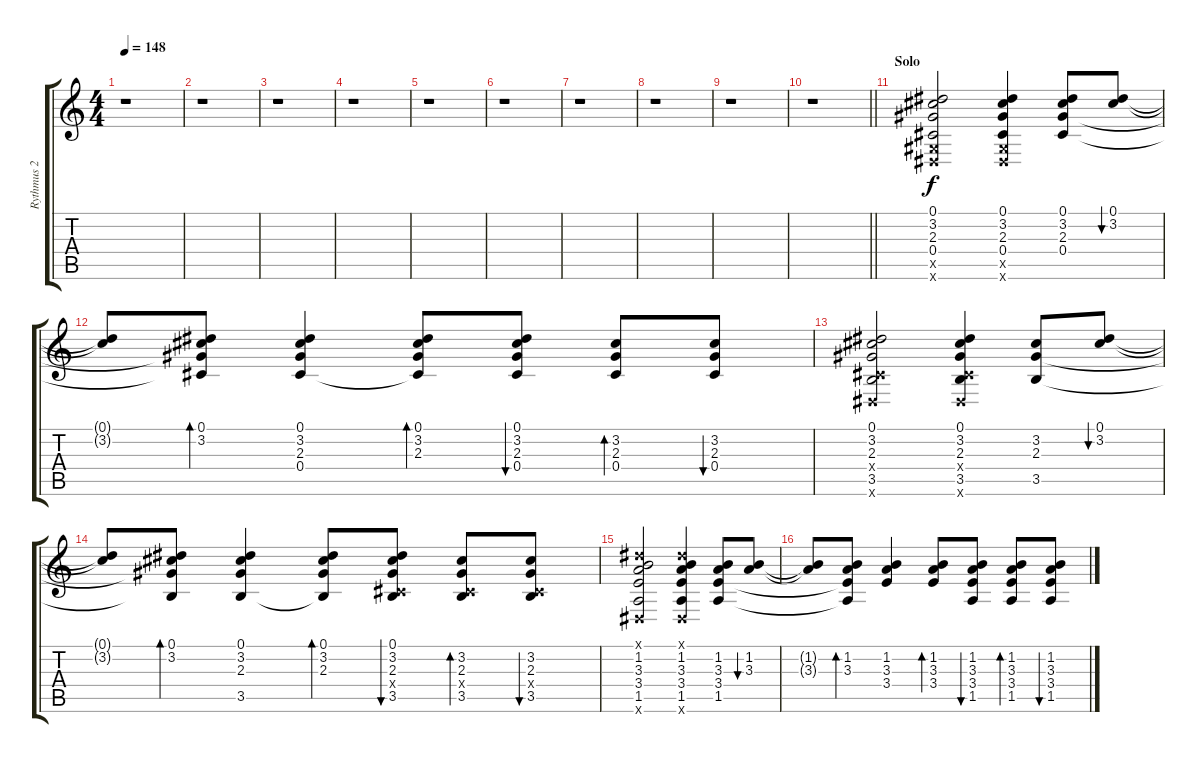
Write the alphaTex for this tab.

\track ("Rythmus 2 " "Rythmus 2 ") {instrument acousticguitarsteel}
\staff {score tabs}
\tuning (Eb4 Bb3 Gb3 Db3 Ab2 Eb2) {hide}
\ts (4 4)
\tempo 148
\clef g2
\ks c
r.1{dy f} |
r.1 |
r.1 |
r.1 |
r.1 |
r.1 |
r.1 |
r.1 |
r.1 |
\barLineRight lightlight
r.1 |
\section ("" "Solo")
(0.1 3.2 2.3 0.4 0.5{x} 0.6{x}).2{volume 11} (0.1 3.2 2.3 0.4 0.5{x} 0.6{x}).4 (0.1 3.2 2.3 0.4).8 (0.1 3.2).8{bu 30} |
(0.1{t} 3.2{t}).8 (0.1 3.2 2.3{t} 0.4{t}).8{bd 30} (0.1 3.2 2.3 0.4).4 (0.1 3.2 2.3 0.4{t}).8{bd 30} (0.1 3.2 2.3 0.4).8{bu 30} (3.2 2.3 0.4).8{bd 30} (3.2 2.3 0.4).8{bu 30} |
(0.1 3.2 2.3 0.4{x} 3.5 0.6{x}).2 (0.1 3.2 2.3 0.4{x} 3.5 0.6{x}).4 (3.2 2.3 3.5).8 (0.1 3.2).8{bu 30} |
(0.1{t} 3.2{t}).8 (0.1 3.2 2.3{t} 3.5{t}).8{bd 30} (0.1 3.2 2.3 3.5).4 (0.1 3.2 2.3 3.5{t}).8{bd 30} (0.1 3.2 2.3 0.4{x} 3.5).8{bu 30} (3.2 2.3 0.4{x} 3.5).8{bd 30} (3.2 2.3 0.4{x} 3.5).8{bu 30} |
(0.1{x} 1.2 3.3 3.4 1.5 0.6{x}).2 (0.1{x} 1.2 3.3 3.4 1.5 0.6{x}).4 (1.2 3.3 3.4 1.5).8 (1.2 3.3).8{bu 30} |
(1.2{t} 3.3{t}).8 (1.2 3.3 3.4{t} 1.5{t}).8{bd 30} (1.2 3.3 3.4).4 (1.2 3.3 3.4).8{bd 30} (1.2 3.3 3.4 1.5).8{bu 30} (1.2 3.3 3.4 1.5).8{bd 30} (1.2 3.3 3.4 1.5).8{bu 30}
